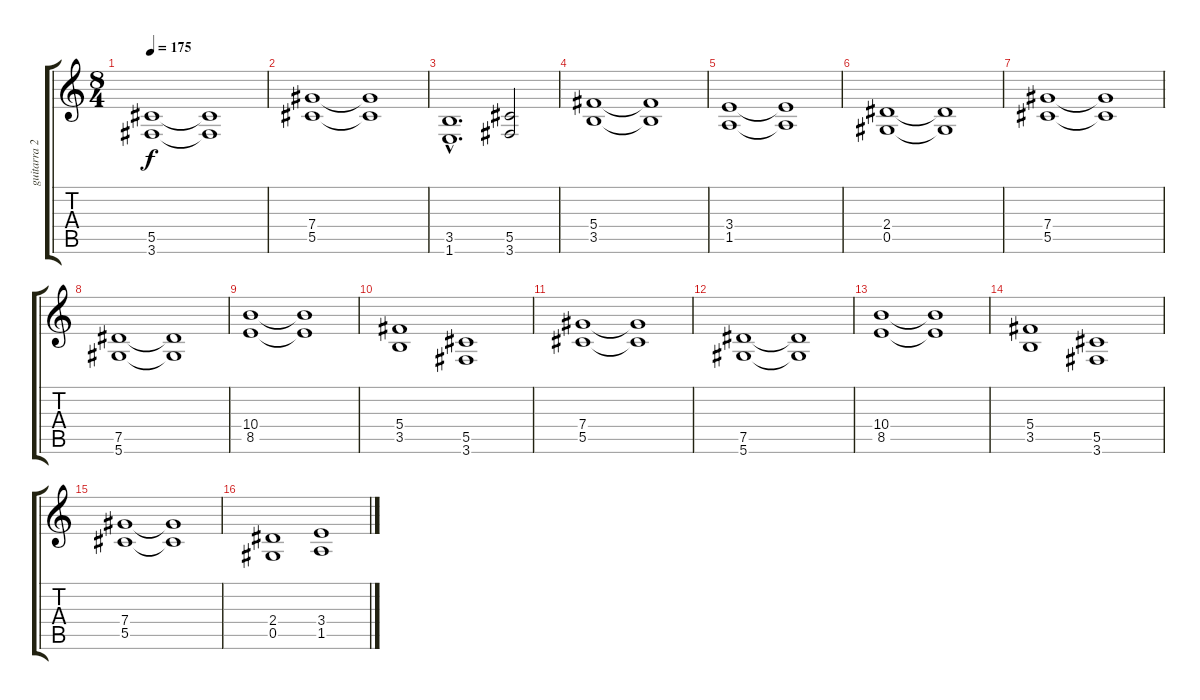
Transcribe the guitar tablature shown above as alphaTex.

\track ("guitarra 2" "guitarra 2") {instrument distortionguitar}
\staff {score tabs}
\tuning (Eb4 Bb3 Gb3 Db3 Ab2 Eb2) {hide}
\ts (8 4)
\tempo 175
\clef g2
\ks c
(5.5 3.6).1{dy f} (5.5{t} 3.6{t}).1 |
(7.4 5.5).1 (7.4{t} 5.5{t}).1 |
(3.5{hac} 1.6{hac}).1{d} (5.5 3.6).2 |
(5.4 3.5).1 (5.4{t} 3.5{t}).1 |
(3.4 1.5).1 (3.4{t} 1.5{t}).1 |
(2.4 0.5).1 (2.4{t} 0.5{t}).1 |
(7.4 5.5).1 (7.4{t} 5.5{t}).1 |
(7.5 5.6).1 (7.5{t} 5.6{t}).1 |
(10.4 8.5).1 (10.4{t} 8.5{t}).1 |
(5.4 3.5).1 (5.5 3.6).1 |
(7.4 5.5).1 (7.4{t} 5.5{t}).1 |
(7.5 5.6).1 (7.5{t} 5.6{t}).1 |
(10.4 8.5).1 (10.4{t} 8.5{t}).1 |
(5.4 3.5).1 (5.5 3.6).1 |
(7.4 5.5).1 (7.4{t} 5.5{t}).1 |
(2.4 0.5).1 (3.4 1.5).1
